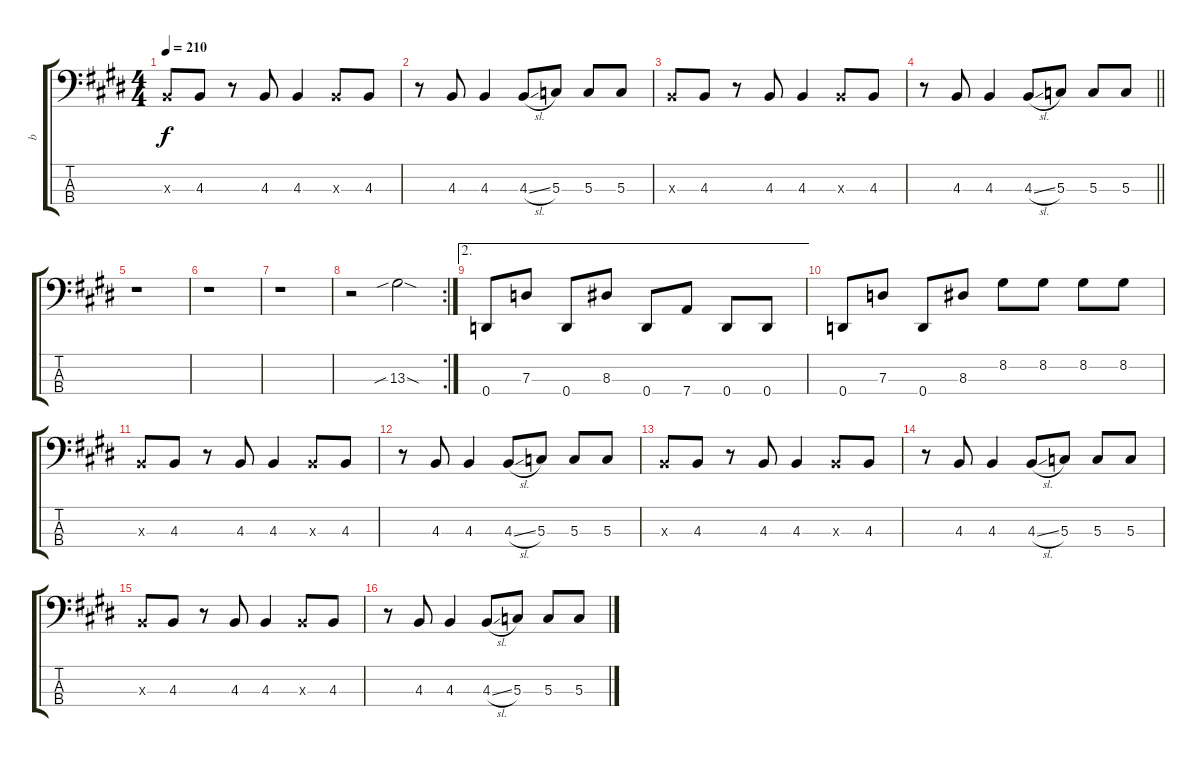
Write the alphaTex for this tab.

\track ("b" "b") {instrument electricbasspick}
\staff {score tabs}
\tuning (F2 C2 G1 D1) {hide}
\ts (4 4)
\tempo 210
\clef f4
\ks c#minor
4.3{x}.8{dy f} 4.3.8 r.8 4.3.8 4.3.4 4.3{x}.8 4.3.8 |
r.8 4.3.8 4.3.4 4.3{sl}.8 5.3.8 5.3.8 5.3.8 |
4.3{x}.8 4.3.8 r.8 4.3.8 4.3.4 4.3{x}.8 4.3.8 |
\barLineRight lightlight
r.8 4.3.8 4.3.4 4.3{sl}.8 5.3.8 5.3.8 5.3.8 |
\section ("" " ")
r.1 |
r.1 |
r.1 |
\rc 2
r.2 13.3{sib sod}.2 |
\ae 2
0.4.8 7.3.8 0.4.8 8.3.8 0.4.8 7.4.8 0.4.8 0.4.8 |
0.4.8 7.3.8 0.4.8 8.3.8 8.2.8 8.2.8 8.2.8 8.2.8 |
4.3{x}.8 4.3.8 r.8 4.3.8 4.3.4 4.3{x}.8 4.3.8 |
r.8 4.3.8 4.3.4 4.3{sl}.8 5.3.8 5.3.8 5.3.8 |
\ks e
4.3{x}.8 4.3.8 r.8 4.3.8 4.3.4 4.3{x}.8 4.3.8 |
\ks c#minor
r.8 4.3.8 4.3.4 4.3{sl}.8 5.3.8 5.3.8 5.3.8 |
4.3{x}.8 4.3.8 r.8 4.3.8 4.3.4 4.3{x}.8 4.3.8 |
\ks e
r.8 4.3.8 4.3.4 4.3{sl}.8 5.3.8 5.3.8 5.3.8
